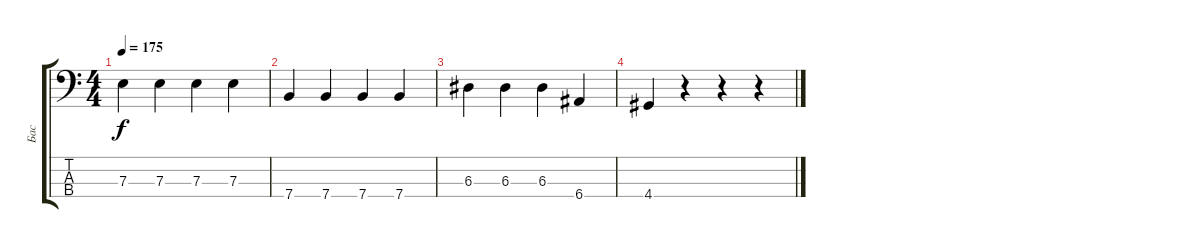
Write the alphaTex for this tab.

\track ("Бас" "Бас") {instrument electricbassfinger}
\staff {score tabs}
\tuning (G2 D2 A1 E1) {hide}
\ts (4 4)
\tempo 175
\clef f4
\ks c
7.3.4{dy f} 7.3.4 7.3.4 7.3.4 |
7.4.4 7.4.4 7.4.4 7.4.4 |
6.3.4 6.3.4 6.3.4 6.4.4 |
4.4.4 r.4 r.4 r.4
